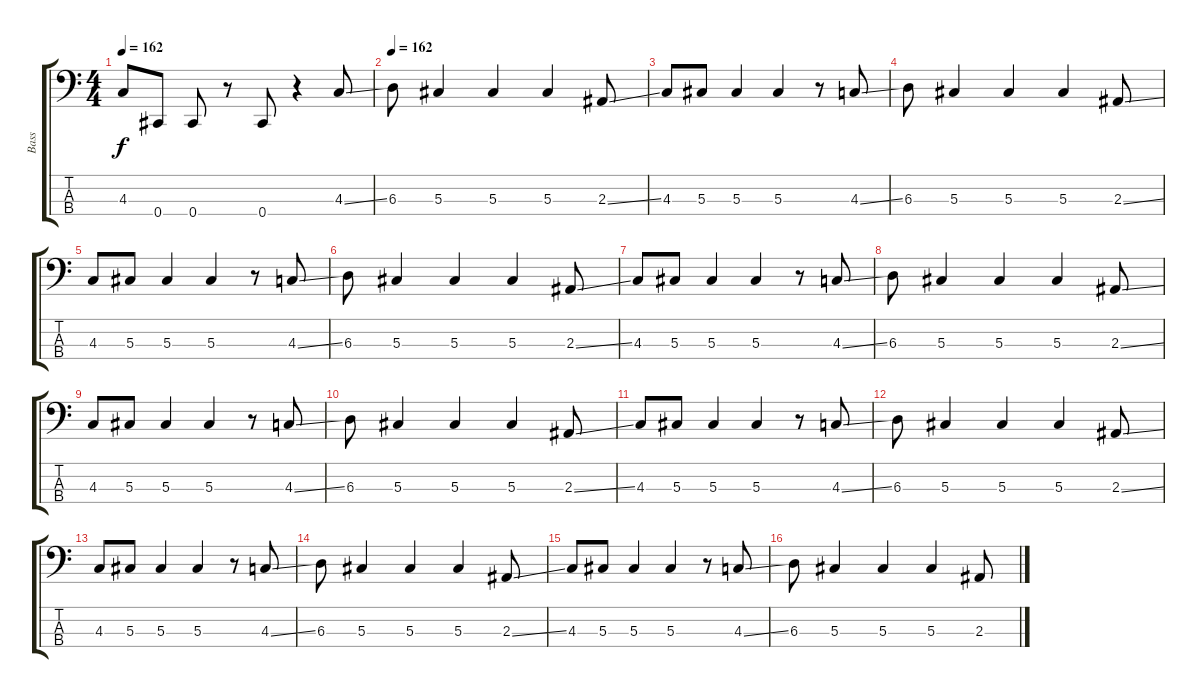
\track ("Bass" "Bass") {instrument electricbassfinger}
\staff {score tabs}
\tuning (Gb2 Db2 Ab1 Db1) {hide}
\ts (4 4)
\tempo 162
\clef f4
\ks c
4.3.8{dy f} 0.4.8 0.4.8 r.8 0.4.8 r.4 4.3{ss}.8 |
\tempo 162
6.3.8 5.3.4 5.3.4 5.3.4 2.3{ss}.8 |
4.3.8 5.3.8 5.3.4 5.3.4 r.8 4.3{ss}.8 |
6.3.8 5.3.4 5.3.4 5.3.4 2.3{ss}.8 |
4.3.8 5.3.8 5.3.4 5.3.4 r.8 4.3{ss}.8 |
6.3.8 5.3.4 5.3.4 5.3.4 2.3{ss}.8 |
4.3.8 5.3.8 5.3.4 5.3.4 r.8 4.3{ss}.8 |
6.3.8 5.3.4 5.3.4 5.3.4 2.3{ss}.8 |
4.3.8 5.3.8 5.3.4 5.3.4 r.8 4.3{ss}.8 |
6.3.8 5.3.4 5.3.4 5.3.4 2.3{ss}.8 |
4.3.8 5.3.8 5.3.4 5.3.4 r.8 4.3{ss}.8 |
6.3.8 5.3.4 5.3.4 5.3.4 2.3{ss}.8 |
4.3.8 5.3.8 5.3.4 5.3.4 r.8 4.3{ss}.8 |
6.3.8 5.3.4 5.3.4 5.3.4 2.3{ss}.8 |
4.3.8 5.3.8 5.3.4 5.3.4 r.8 4.3{ss}.8 |
6.3.8 5.3.4 5.3.4 5.3.4 2.3{ss}.8
